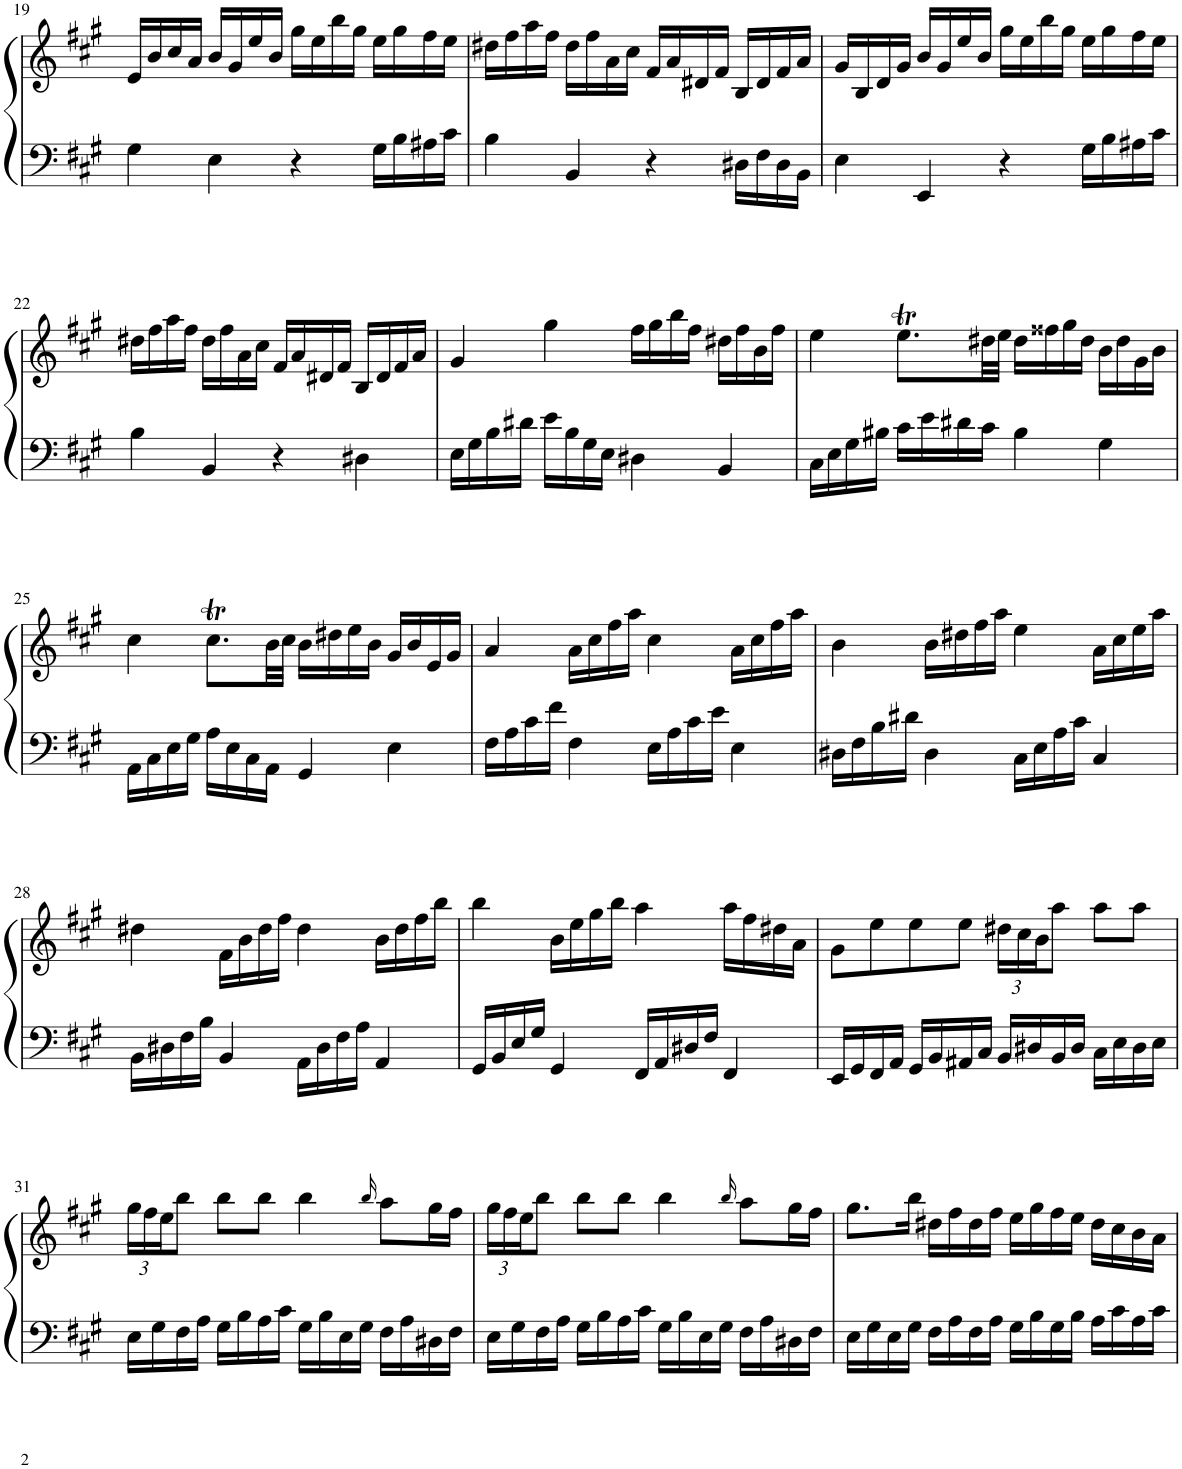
**kern	**kern
*part1	*part1
*staff2	*staff1
*I"Piano	*
*I'Pno.	*
!!LO:PB:g=z
*clefF4	*clefG2
*k[f#c#g#]	*k[f#c#g#]
*M4/4	*M4/4
*met(c)	*met(c)
=19	=19
4G#\	16e/LL
.	16b/
.	16cc#/
.	16a/JJ
4E\	16b/LL
.	16g#/
.	16ee/
.	16b/JJ
4r	16gg#\LL
.	16ee\
.	16bb\
.	16gg#\JJ
16G#\LL	16ee\LL
16B\	16gg#\
16A#X\	16ff#\
16c#\JJ	16ee\JJ
=20	=20
4B\	16dd#X\LL
.	16ff#\
.	16aa\
.	16ff#\JJ
4BB/	16dd#\LL
.	16ff#\
.	16a\
.	16cc#\JJ
4r	16f#/LL
.	16a/
.	16d#X/
.	16f#/JJ
16D#X\LL	16B/LL
16F#\	16d#/
16D#\	16f#/
16BB\JJ	16a/JJ
=21	=21
4E\	16g#/LL
.	16B/
.	16d/
.	16g#/JJ
4EE/	16b/LL
.	16g#/
.	16ee/
.	16b/JJ
4r	16gg#\LL
.	16ee\
.	16bb\
.	16gg#\JJ
16G#\LL	16ee\LL
16B\	16gg#\
16A#X\	16ff#\
16c#\JJ	16ee\JJ
!!LO:LB:g=z
=22	=22
4B\	16dd#X\LL
.	16ff#\
.	16aa\
.	16ff#\JJ
4BB/	16dd#\LL
.	16ff#\
.	16a\
.	16cc#\JJ
4r	16f#/LL
.	16a/
.	16d#X/
.	16f#/JJ
4D#X\	16B/LL
.	16d#/
.	16f#/
.	16a/JJ
=23	=23
16E\LL	4g#/
16G#\	.
16B\	.
16d#X\JJ	.
16e\LL	4gg#\
16B\	.
16G#\	.
16E\JJ	.
4D#X\	16ff#\LL
.	16gg#\
.	16bb\
.	16ff#\JJ
4BB/	16dd#X\LL
.	16ff#\
.	16b\
.	16ff#\JJ
=24	=24
16C#\LL	4ee\
16E\	.
16G#\	.
16B#X\JJ	.
16c#\LL	8.eeT\L
16e\	.
16d#X\	.
16c#\JJ	32dd#X\LL
.	32ee\JJJ
4B#\	16dd#\LL
.	16ff##X\
.	16gg#\
.	16dd#\JJ
4G#\	16b\LL
.	16dd#\
.	16g#\
.	16b\JJ
!!LO:LB:g=z
=25	=25
16AA\LL	4cc#\
16C#\	.
16E\	.
16G#\JJ	.
16A\LL	8.cc#t\L
16E\	.
16C#\	.
16AA\JJ	32b\LL
.	32cc#\JJJ
4GG#/	16b\LL
.	16dd#X\
.	16ee\
.	16b\JJ
4E\	16g#/LL
.	16b/
.	16e/
.	16g#/JJ
=26	=26
16F#\LL	4a/
16A\	.
16c#\	.
16f#\JJ	.
4F#\	16a\LL
.	16cc#\
.	16ff#\
.	16aa\JJ
16E\LL	4cc#\
16A\	.
16c#\	.
16e\JJ	.
4E\	16a\LL
.	16cc#\
.	16ff#\
.	16aa\JJ
=27	=27
16D#X\LL	4b\
16F#\	.
16B\	.
16d#X\JJ	.
4D#\	16b\LL
.	16dd#X\
.	16ff#\
.	16aa\JJ
16C#\LL	4ee\
16E\	.
16A\	.
16c#\JJ	.
4C#/	16a\LL
.	16cc#\
.	16ee\
.	16aa\JJ
!!LO:LB:g=z
=28	=28
16BB\LL	4dd#X\
16D#X\	.
16F#\	.
16B\JJ	.
4BB/	16f#\LL
.	16b\
.	16dd#\
.	16ff#\JJ
16AA\LL	4dd#\
16D#\	.
16F#\	.
16A\JJ	.
4AA/	16b\LL
.	16dd#\
.	16ff#\
.	16bb\JJ
=29	=29
16GG#/LL	4bb\
16BB/	.
16E/	.
16G#/JJ	.
4GG#/	16b\LL
.	16ee\
.	16gg#\
.	16bb\JJ
16FF#/LL	4aa\
16AA/	.
16D#X/	.
16F#/JJ	.
4FF#/	16aa\LL
.	16ff#\
.	16dd#X\
.	16a\JJ
=30	=30
16EE/LL	8g#\L
16GG#/	.
16FF#/	8ee\
16AA/JJ	.
16GG#/LL	8ee\
16BB/	.
16AA#X/	8ee\J
16C#/JJ	.
*	*Xbrackettup
16BB/LL	24dd#X\LL
.	24cc#\
16D#X/	.
.	24b\J
16BB/	8aa\J
16D#/JJ	.
16C#\LL	8aa\L
16E\	.
16D#\	8aa\J
16E\JJ	.
!!LO:LB:g=z
=31	=31
16E\LL	24gg#\LL
.	24ff#\
16G#\	.
.	24ee\J
16F#\	8bb\J
16A\JJ	.
16G#\LL	8bb\L
16B\	.
16A\	8bb\J
16c#\JJ	.
16G#\LL	4bb\
16B\	.
16E\	.
16G#\JJ	.
.	16qbb/
16F#\LL	8aa\L
16A\	.
16D#X\	16gg#\L
16F#\JJ	16ff#\JJ
=32	=32
16E\LL	24gg#\LL
.	24ff#\
16G#\	.
.	24ee\J
16F#\	8bb\J
16A\JJ	.
16G#\LL	8bb\L
16B\	.
16A\	8bb\J
16c#\JJ	.
16G#\LL	4bb\
16B\	.
16E\	.
16G#\JJ	.
.	16qbb/
16F#\LL	8aa\L
16A\	.
16D#X\	16gg#\L
16F#\JJ	16ff#\JJ
=33	=33
16E\LL	8.gg#\L
16G#\	.
16E\	.
16G#\JJ	16bb\Jk
16F#\LL	16dd#X\LL
16A\	16ff#\
16F#\	16dd#\
16A\JJ	16ff#\JJ
16G#\LL	16ee\LL
16B\	16gg#\
16G#\	16ff#\
16B\JJ	16ee\JJ
16A\LL	16dd#\LL
16c#\	16cc#\
16A\	16b\
16c#\JJ	16a\JJ
=	=
*-	*-
